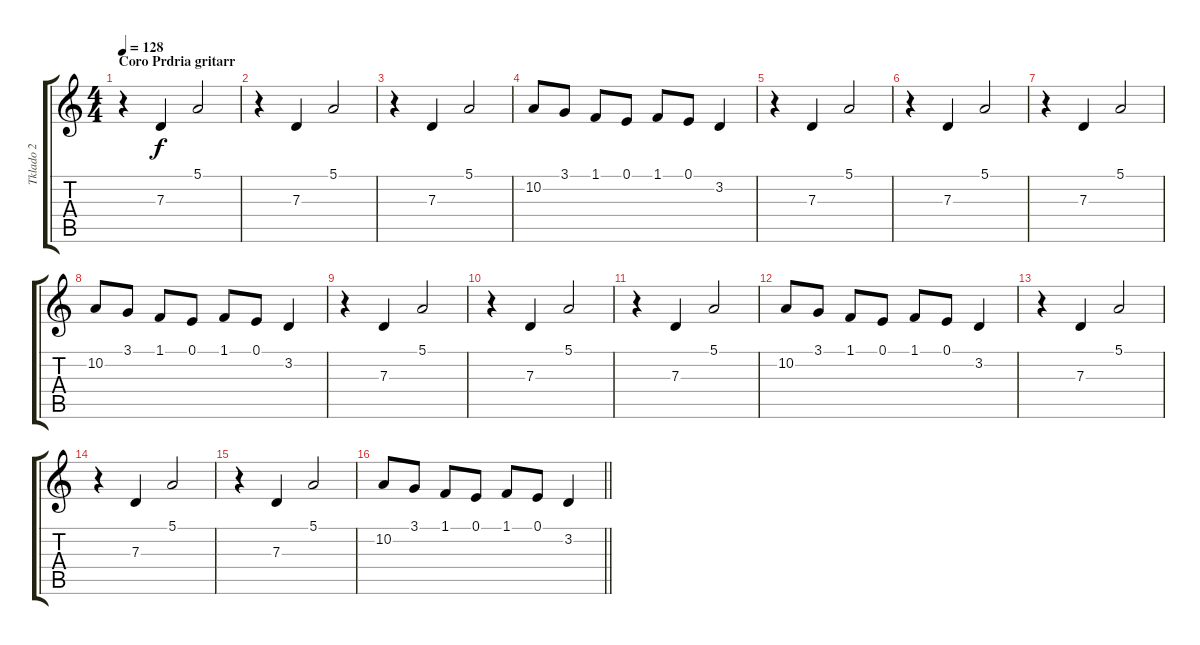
\track ("Tklado 2" "Tklado 2") {instrument acousticgrandpiano}
\staff {score tabs}
\tuning (E4 B3 G3 D3 A2 E2) {hide}
\ts (4 4)
\section ("" "Coro Prdria gritarr")
\tempo 128
\clef g2
\ks c
r.4{dy f} 7.3.4 5.1.2 |
r.4 7.3.4 5.1.2 |
r.4 7.3.4 5.1.2 |
10.2.8 3.1.8 1.1.8 0.1.8 1.1.8 0.1.8 3.2.4 |
r.4 7.3.4 5.1.2 |
r.4 7.3.4 5.1.2 |
r.4 7.3.4 5.1.2 |
10.2.8 3.1.8 1.1.8 0.1.8 1.1.8 0.1.8 3.2.4 |
r.4 7.3.4 5.1.2 |
r.4 7.3.4 5.1.2 |
r.4 7.3.4 5.1.2 |
10.2.8 3.1.8 1.1.8 0.1.8 1.1.8 0.1.8 3.2.4 |
r.4 7.3.4 5.1.2 |
r.4 7.3.4 5.1.2 |
r.4 7.3.4 5.1.2 |
\barLineRight lightlight
10.2.8 3.1.8 1.1.8 0.1.8 1.1.8 0.1.8 3.2.4
